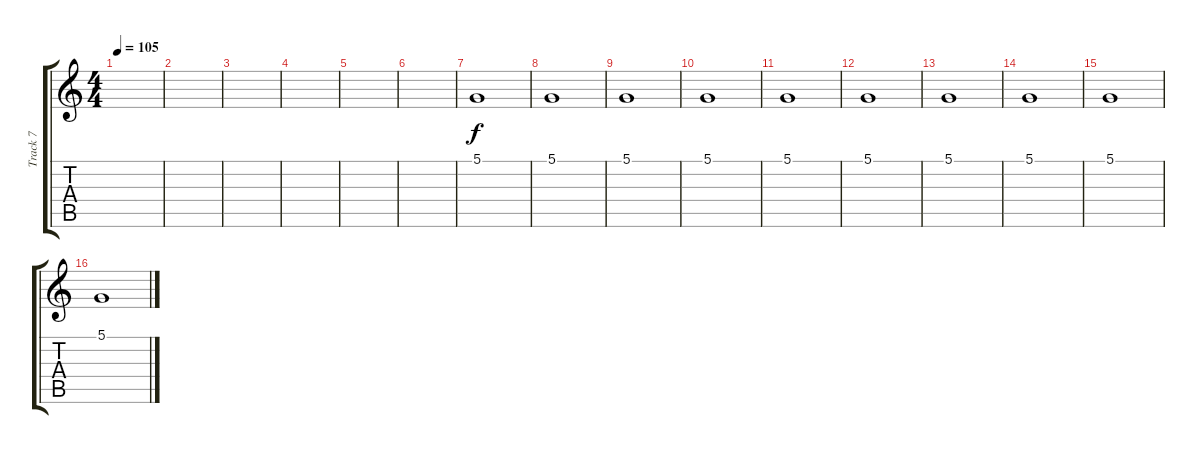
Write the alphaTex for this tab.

\track ("Track 7" "Track 7") {instrument tubularbells}
\staff {score tabs}
\tuning (D4 A3 F3 C3 G2 D2) {hide}
\ts (4 4)
\tempo 105
\clef g2
\ks c
|
|
|
|
|
|
5.1.1 |
5.1.1 |
5.1.1 |
5.1.1 |
5.1.1 |
5.1.1 |
5.1.1 |
5.1.1 |
5.1.1 |
5.1.1
